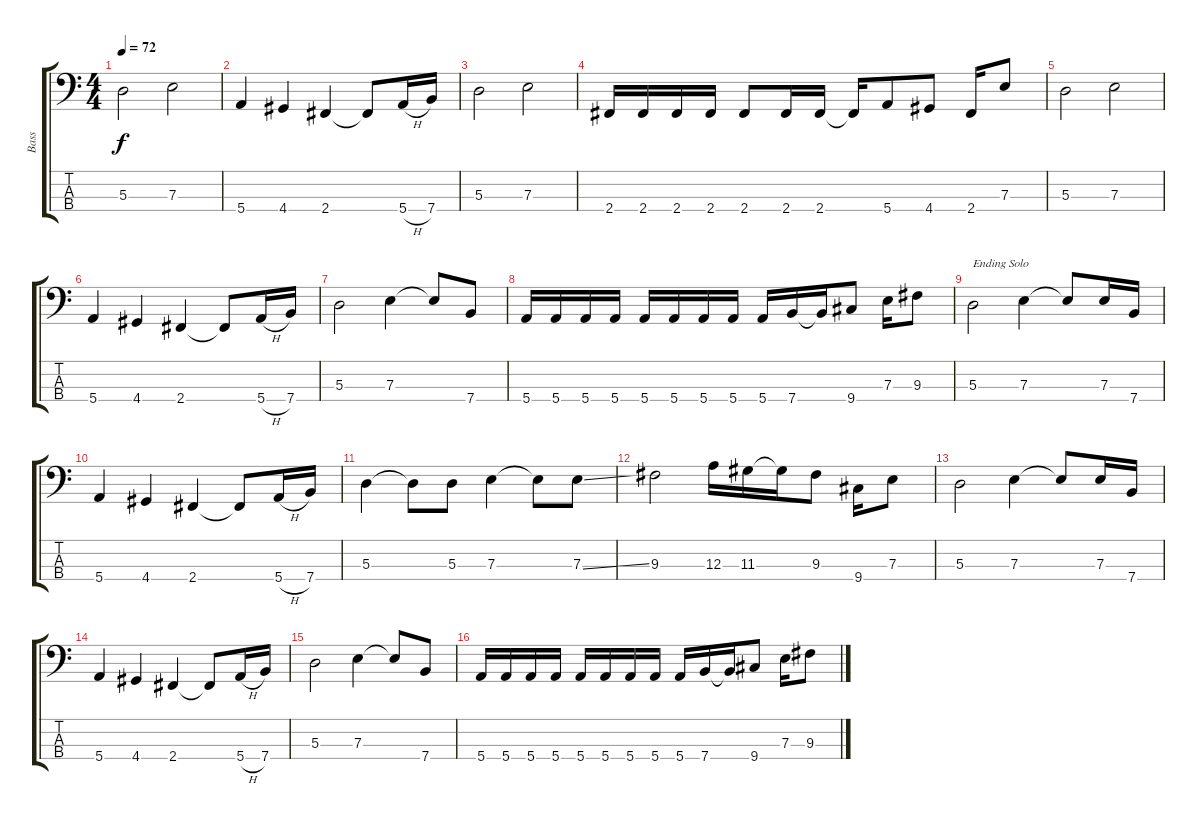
\track ("Bass" "Bass") {instrument electricbassfinger}
\staff {score tabs}
\tuning (G2 D2 A1 E1) {hide}
\ts (4 4)
\tempo 72
\clef f4
\ks c
5.3.2{dy f} 7.3.2 |
5.4.4 4.4.4 2.4.4 2.4{t}.8 5.4{h}.16 7.4.16 |
5.3.2 7.3.2 |
2.4.16 2.4.16 2.4.16 2.4.16 2.4.8 2.4.16 2.4.16 2.4{t}.16 5.4.8 4.4.8 2.4.16 7.3.8 |
5.3.2 7.3.2 |
5.4.4 4.4.4 2.4.4 2.4{t}.8 5.4{h}.16 7.4.16 |
5.3.2 7.3.4 7.3{t}.8 7.4.8 |
5.4.16 5.4.16 5.4.16 5.4.16 5.4.16 5.4.16 5.4.16 5.4.16 5.4.16 7.4.16 7.4{t}.16 9.4.8 7.3.16 9.3.8 |
5.3.2{txt "Ending Solo"} 7.3.4 7.3{t}.8 7.3.16 7.4.16 |
5.4.4 4.4.4 2.4.4 2.4{t}.8 5.4{h}.16 7.4.16 |
5.3.4 5.3{t}.8 5.3.8 7.3.4 7.3{t}.8 7.3{ss}.8 |
9.3.2 12.3.16 11.3.16 11.3{t}.16 9.3.8 9.4.16 7.3.8 |
5.3.2 7.3.4 7.3{t}.8 7.3.16 7.4.16 |
5.4.4 4.4.4 2.4.4 2.4{t}.8 5.4{h}.16 7.4.16 |
5.3.2 7.3.4 7.3{t}.8 7.4.8 |
5.4.16 5.4.16 5.4.16 5.4.16 5.4.16 5.4.16 5.4.16 5.4.16 5.4.16 7.4.16 7.4{t}.16 9.4.8 7.3.16 9.3.8
